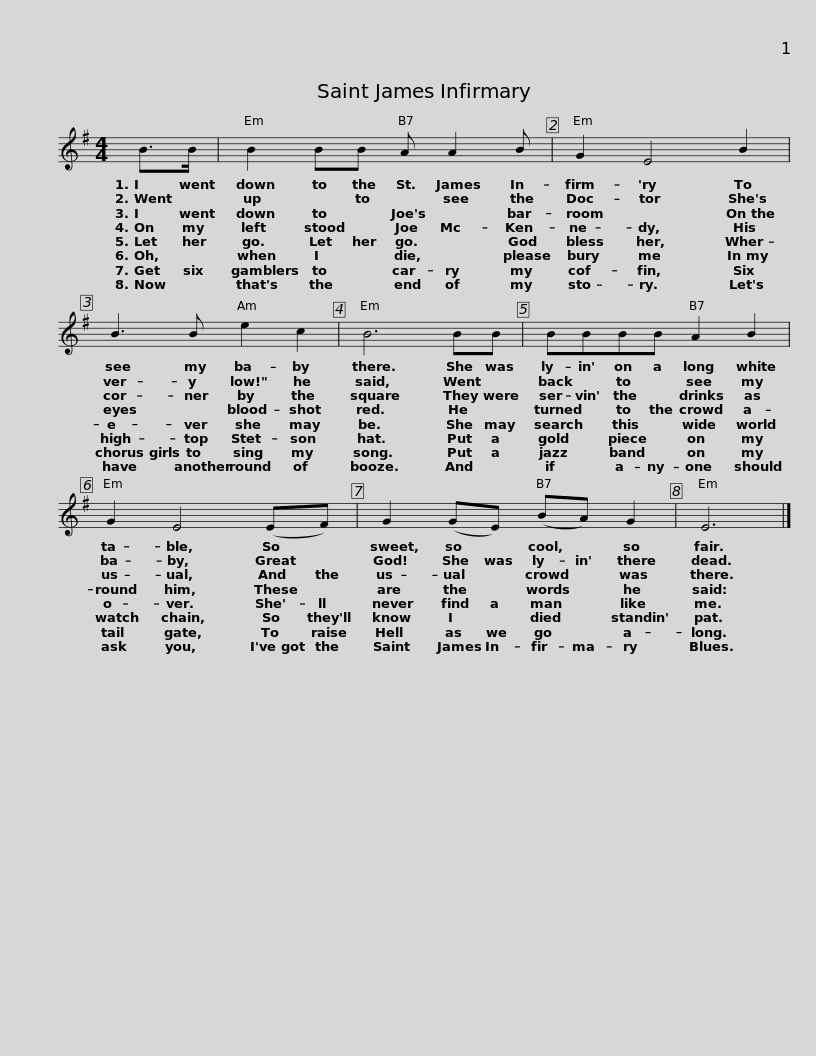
X:1
L:1/8
M:4/4
I:linebreak $
K:Emin
V:1 treble
V:1
 B>B | B2 BB A A2 B | G2 E4 B2 |$ B3 B e2 c2 | B6 BB | %5
 BBBB A2 B2 |$ G2 E4 (EF) | G2 (GE) (BA) G2 | E6 |] %9
